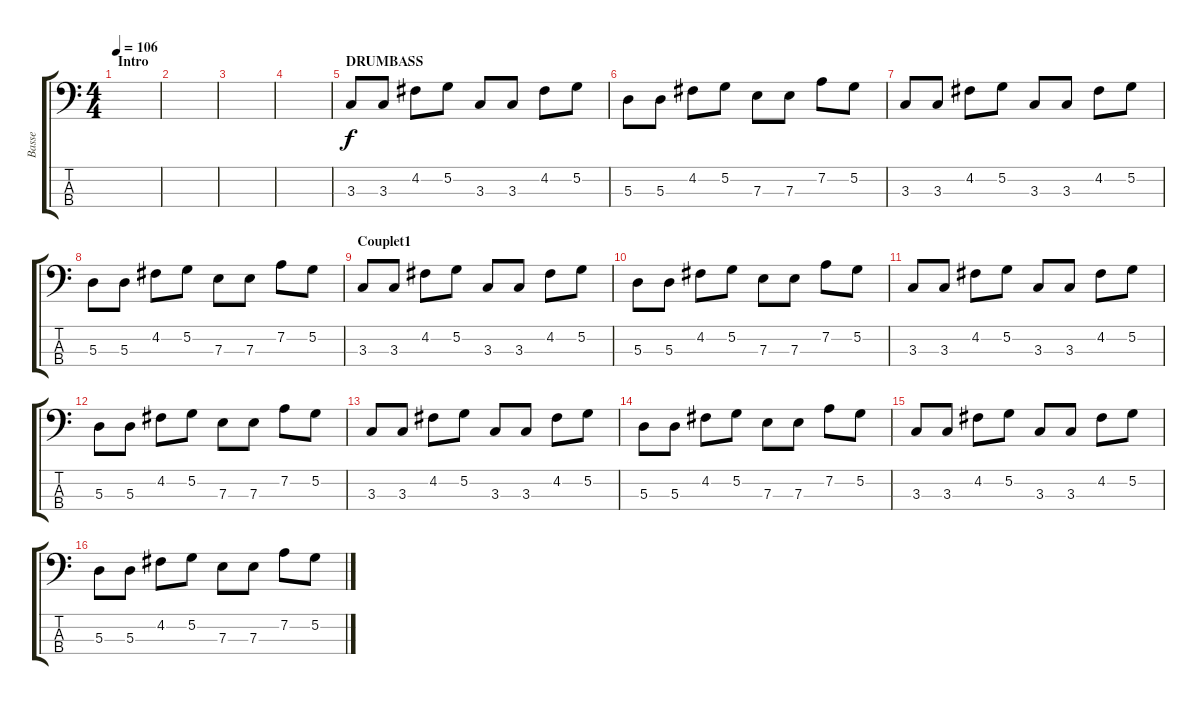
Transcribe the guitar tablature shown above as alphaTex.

\track ("Basse" "Basse") {instrument electricbassfinger}
\staff {score tabs}
\tuning (G2 D2 A1 E1) {hide}
\ts (4 4)
\section ("" "Intro")
\tempo 106
\clef f4
\ks c
|
|
|
|
\section ("" "DRUMBASS")
3.3.8 3.3.8 4.2.8 5.2.8 3.3.8 3.3.8 4.2.8 5.2.8 |
5.3.8 5.3.8 4.2.8 5.2.8 7.3.8 7.3.8 7.2.8 5.2.8 |
3.3.8 3.3.8 4.2.8 5.2.8 3.3.8 3.3.8 4.2.8 5.2.8 |
\section ("" "")
5.3.8 5.3.8 4.2.8 5.2.8 7.3.8 7.3.8 7.2.8 5.2.8 |
\section ("" "Couplet1")
3.3.8 3.3.8 4.2.8 5.2.8 3.3.8 3.3.8 4.2.8 5.2.8 |
5.3.8 5.3.8 4.2.8 5.2.8 7.3.8 7.3.8 7.2.8 5.2.8 |
3.3.8 3.3.8 4.2.8 5.2.8 3.3.8 3.3.8 4.2.8 5.2.8 |
5.3.8 5.3.8 4.2.8 5.2.8 7.3.8 7.3.8 7.2.8 5.2.8 |
3.3.8 3.3.8 4.2.8 5.2.8 3.3.8 3.3.8 4.2.8 5.2.8 |
5.3.8 5.3.8 4.2.8 5.2.8 7.3.8 7.3.8 7.2.8 5.2.8 |
3.3.8 3.3.8 4.2.8 5.2.8 3.3.8 3.3.8 4.2.8 5.2.8 |
5.3.8 5.3.8 4.2.8 5.2.8 7.3.8 7.3.8 7.2.8 5.2.8
